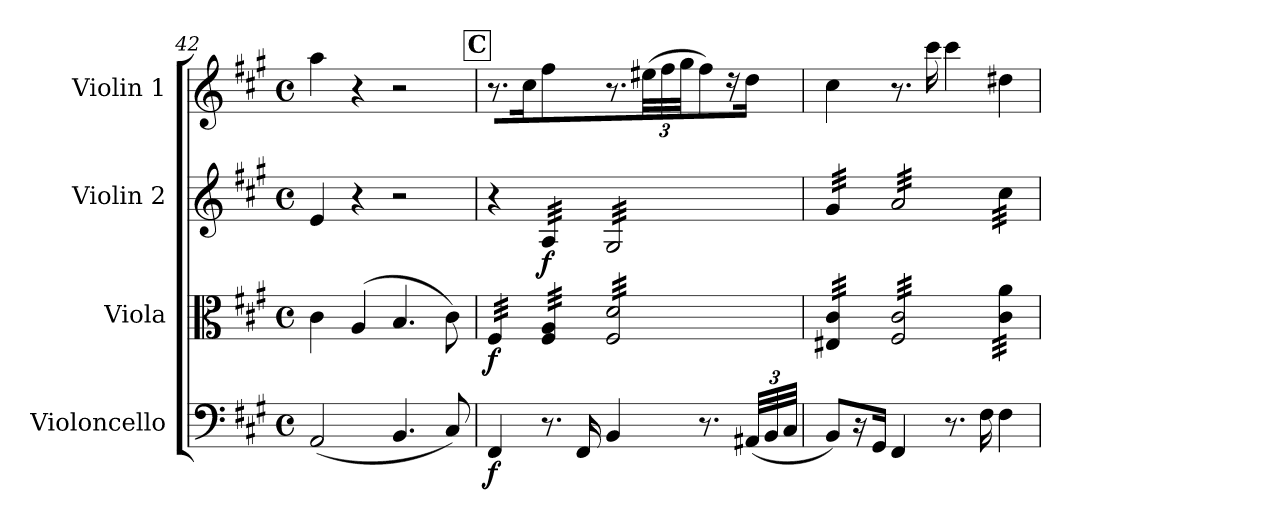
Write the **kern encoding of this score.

**kern	**dynam	**kern	**dynam	**kern	**dynam	**kern	**dynam
*part4	*part4	*part3	*part3	*part2	*part2	*part1	*part1
*staff4	*staff4	*staff3	*staff3	*staff2	*staff2	*staff1	*staff1
*I"Violoncello	*	*I"Viola	*	*I"Violin 2	*	*I"Violin 1	*
*I'Vc	*	*I'Vla	*	*I'Vln	*	*I'Vln	*
*clefF4	*	*clefC3	*	*clefG2	*	*clefG2	*
*k[f#c#g#]	*	*k[f#c#g#]	*	*k[f#c#g#]	*	*k[f#c#g#]	*
*M4/4	*	*M4/4	*	*M4/4	*	*M4/4	*
*met(c)	*	*met(c)	*	*met(c)	*	*met(c)	*
=42	=42	=42	=42	=42	=42	=42	=42
(2AA/	.	4c#\	.	4e/	.	4aa\	.
.	.	(4A/	.	4r	.	4r	.
4.BB/	.	4.B/	.	2r	.	2r	.
8C#/)	.	8c#\)	.	.	.	.	.
!!LO:REH:place=s1:a:B:cj:fs=14:t=C
=43	=43	=43	=43	=43	=43	=43	=43
!	!LO:DY:b	!	!LO:DY:b	!	!	!	!
*	*	*tremolo	*	*	*	*	*
4FF#/	f	32F#/LLL	f	4r	.	8.r	.
.	.	32F#/	.	.	.	.	.
.	.	32F#/	.	.	.	.	.
.	.	32F#/	.	.	.	.	.
.	.	32F#/	.	.	.	.	.
.	.	32F#/	.	.	.	.	.
!	!	!	!	!	!	!	!LO:DY:b
!	!	!	!	!	!	!	!LO:DY:n=1:b
.	.	32F#/	.	.	.	16cc#\	f other-dynamics
.	.	32F#/JJJ	.	.	.	.	.
!	!	!	!	!	!LO:DY:b	!	!
*	*	*	*	*tremolo	*	*	*
8.r	.	32F#/ 32A/LLL	.	32A/LLL	f	4ff#\	.
.	.	32F#/ 32A/	.	32A/	.	.	.
.	.	32F#/ 32A/	.	32A/	.	.	.
.	.	32F#/ 32A/	.	32A/	.	.	.
.	.	32F#/ 32A/	.	32A/	.	.	.
.	.	32F#/ 32A/	.	32A/	.	.	.
!	!LO:DY:b	!	!	!	!	!	!
16FF#/	other-dynamics	32F#/ 32A/	.	32A/	.	.	.
.	.	32F#/ 32A/JJJ	.	32A/JJJ	.	.	.
4BB/	.	32F#/ 32d/LLL	.	32G#/LLL	.	8.r	.
.	.	32F#/ 32d/	.	32G#/	.	.	.
.	.	32F#/ 32d/	.	32G#/	.	.	.
.	.	32F#/ 32d/	.	32G#/	.	.	.
.	.	32F#/ 32d/	.	32G#/	.	.	.
.	.	32F#/ 32d/	.	32G#/	.	.	.
*	*	*	*	*	*	*Xbrackettup	*
.	.	32F#/ 32d/	.	32G#/	.	(48ee#X\LLL	.
.	.	.	.	.	.	48ff#\	.
.	.	32F#/ 32d/	.	32G#/	.	.	.
.	.	.	.	.	.	48gg#\JJJ	.
8.r	.	32F#/ 32d/	.	32G#/	.	8ff#\L)	.
.	.	32F#/ 32d/	.	32G#/	.	.	.
.	.	32F#/ 32d/	.	32G#/	.	.	.
.	.	32F#/ 32d/	.	32G#/	.	.	.
.	.	32F#/ 32d/	.	32G#/	.	16r	.
.	.	32F#/ 32d/	.	32G#/	.	.	.
*Xbrackettup	*	*	*	*	*	*	*
(48AA#X/LLL	.	32F#/ 32d/	.	32G#/	.	16dd\JJ	.
48BB/	.	.	.	.	.	.	.
.	.	32F#/ 32d/JJJ	.	32G#/JJJ	.	.	.
48C#/JJJ	.	.	.	.	.	.	.
=44	=44	=44	=44	=44	=44	=44	=44
8BB/L)	.	32E#X/ 32c#/LLL	.	32g#/LLL	.	4cc#\	.
.	.	32E#X/ 32c#/	.	32g#/	.	.	.
.	.	32E#X/ 32c#/	.	32g#/	.	.	.
.	.	32E#X/ 32c#/	.	32g#/	.	.	.
16r	.	32E#X/ 32c#/	.	32g#/	.	.	.
.	.	32E#X/ 32c#/	.	32g#/	.	.	.
16GG#/JJ	.	32E#X/ 32c#/	.	32g#/	.	.	.
.	.	32E#X/ 32c#/JJJ	.	32g#/JJJ	.	.	.
4FF#/	.	32F#/ 32c#/LLL	.	32a/LLL	.	8.r	.
.	.	32F#/ 32c#/	.	32a/	.	.	.
.	.	32F#/ 32c#/	.	32a/	.	.	.
.	.	32F#/ 32c#/	.	32a/	.	.	.
.	.	32F#/ 32c#/	.	32a/	.	.	.
.	.	32F#/ 32c#/	.	32a/	.	.	.
.	.	32F#/ 32c#/	.	32a/	.	16ccc#\	.
.	.	32F#/ 32c#/	.	32a/	.	.	.
8.r	.	32F#/ 32c#/	.	32a/	.	4ccc#\	.
.	.	32F#/ 32c#/	.	32a/	.	.	.
.	.	32F#/ 32c#/	.	32a/	.	.	.
.	.	32F#/ 32c#/	.	32a/	.	.	.
.	.	32F#/ 32c#/	.	32a/	.	.	.
.	.	32F#/ 32c#/	.	32a/	.	.	.
16F#\	.	32F#/ 32c#/	.	32a/	.	.	.
.	.	32F#/ 32c#/JJJ	.	32a/JJJ	.	.	.
4F#\	.	32c#\ 32a\LLL	.	32cc#\LLL	.	4dd#X\	.
.	.	32c#\ 32a\	.	32cc#\	.	.	.
.	.	32c#\ 32a\	.	32cc#\	.	.	.
.	.	32c#\ 32a\	.	32cc#\	.	.	.
.	.	32c#\ 32a\	.	32cc#\	.	.	.
.	.	32c#\ 32a\	.	32cc#\	.	.	.
.	.	32c#\ 32a\	.	32cc#\	.	.	.
.	.	32c#\ 32a\JJJ	.	32cc#\JJJ	.	.	.
*	*	*	*	*Xtremolo	*	*	*
*	*	*Xtremolo	*	*	*	*	*
=	=	=	=	=	=	=	=
*-	*-	*-	*-	*-	*-	*-	*-
